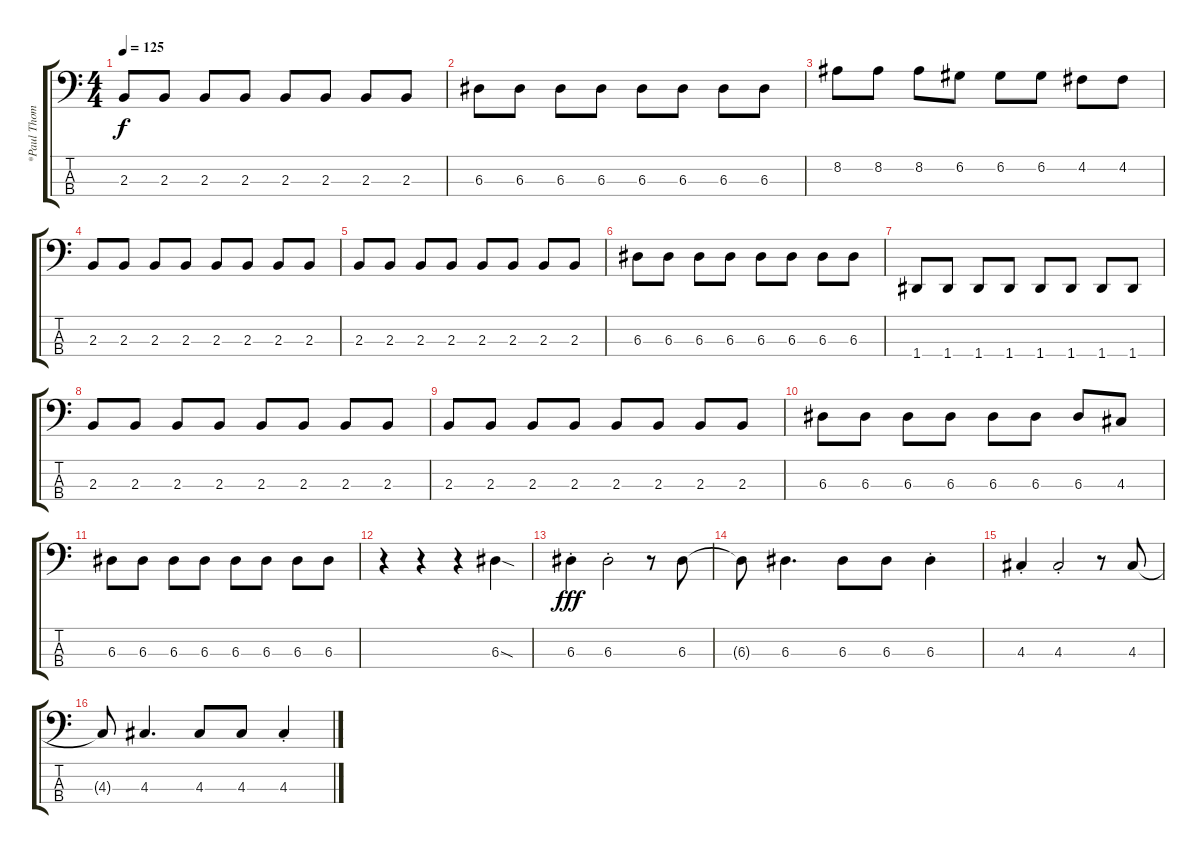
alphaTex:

\track ("*Paul Thomas (Bassist)" "*Paul Thom") {instrument electricbasspick}
\staff {score tabs}
\tuning (G2 D2 A1 D1) {hide}
\ts (4 4)
\tempo 125
\clef f4
\ks c
2.3.8{dy f} 2.3.8 2.3.8 2.3.8 2.3.8 2.3.8 2.3.8 2.3.8 |
6.3.8 6.3.8 6.3.8 6.3.8 6.3.8 6.3.8 6.3.8 6.3.8 |
8.2.8 8.2.8 8.2.8 6.2.8 6.2.8 6.2.8 4.2.8 4.2.8 |
2.3.8 2.3.8 2.3.8 2.3.8 2.3.8 2.3.8 2.3.8 2.3.8 |
2.3.8 2.3.8 2.3.8 2.3.8 2.3.8 2.3.8 2.3.8 2.3.8 |
6.3.8 6.3.8 6.3.8 6.3.8 6.3.8 6.3.8 6.3.8 6.3.8 |
1.4.8 1.4.8 1.4.8 1.4.8 1.4.8 1.4.8 1.4.8 1.4.8 |
2.3.8 2.3.8 2.3.8 2.3.8 2.3.8 2.3.8 2.3.8 2.3.8 |
2.3.8 2.3.8 2.3.8 2.3.8 2.3.8 2.3.8 2.3.8 2.3.8 |
6.3.8 6.3.8 6.3.8 6.3.8 6.3.8 6.3.8 6.3.8 4.3.8 |
6.3.8 6.3.8 6.3.8 6.3.8 6.3.8 6.3.8 6.3.8 6.3.8 |
r.4 r.4 r.4 6.3{sod}.4 |
6.3{st}.4{dy fff} 6.3{st}.2 r.8 6.3.8 |
6.3{t}.8 6.3.4{d} 6.3.8 6.3.8 6.3{st}.4 |
4.3{st}.4 4.3{st}.2 r.8 4.3.8 |
4.3{t}.8 4.3.4{d} 4.3.8 4.3.8 4.3{st}.4
